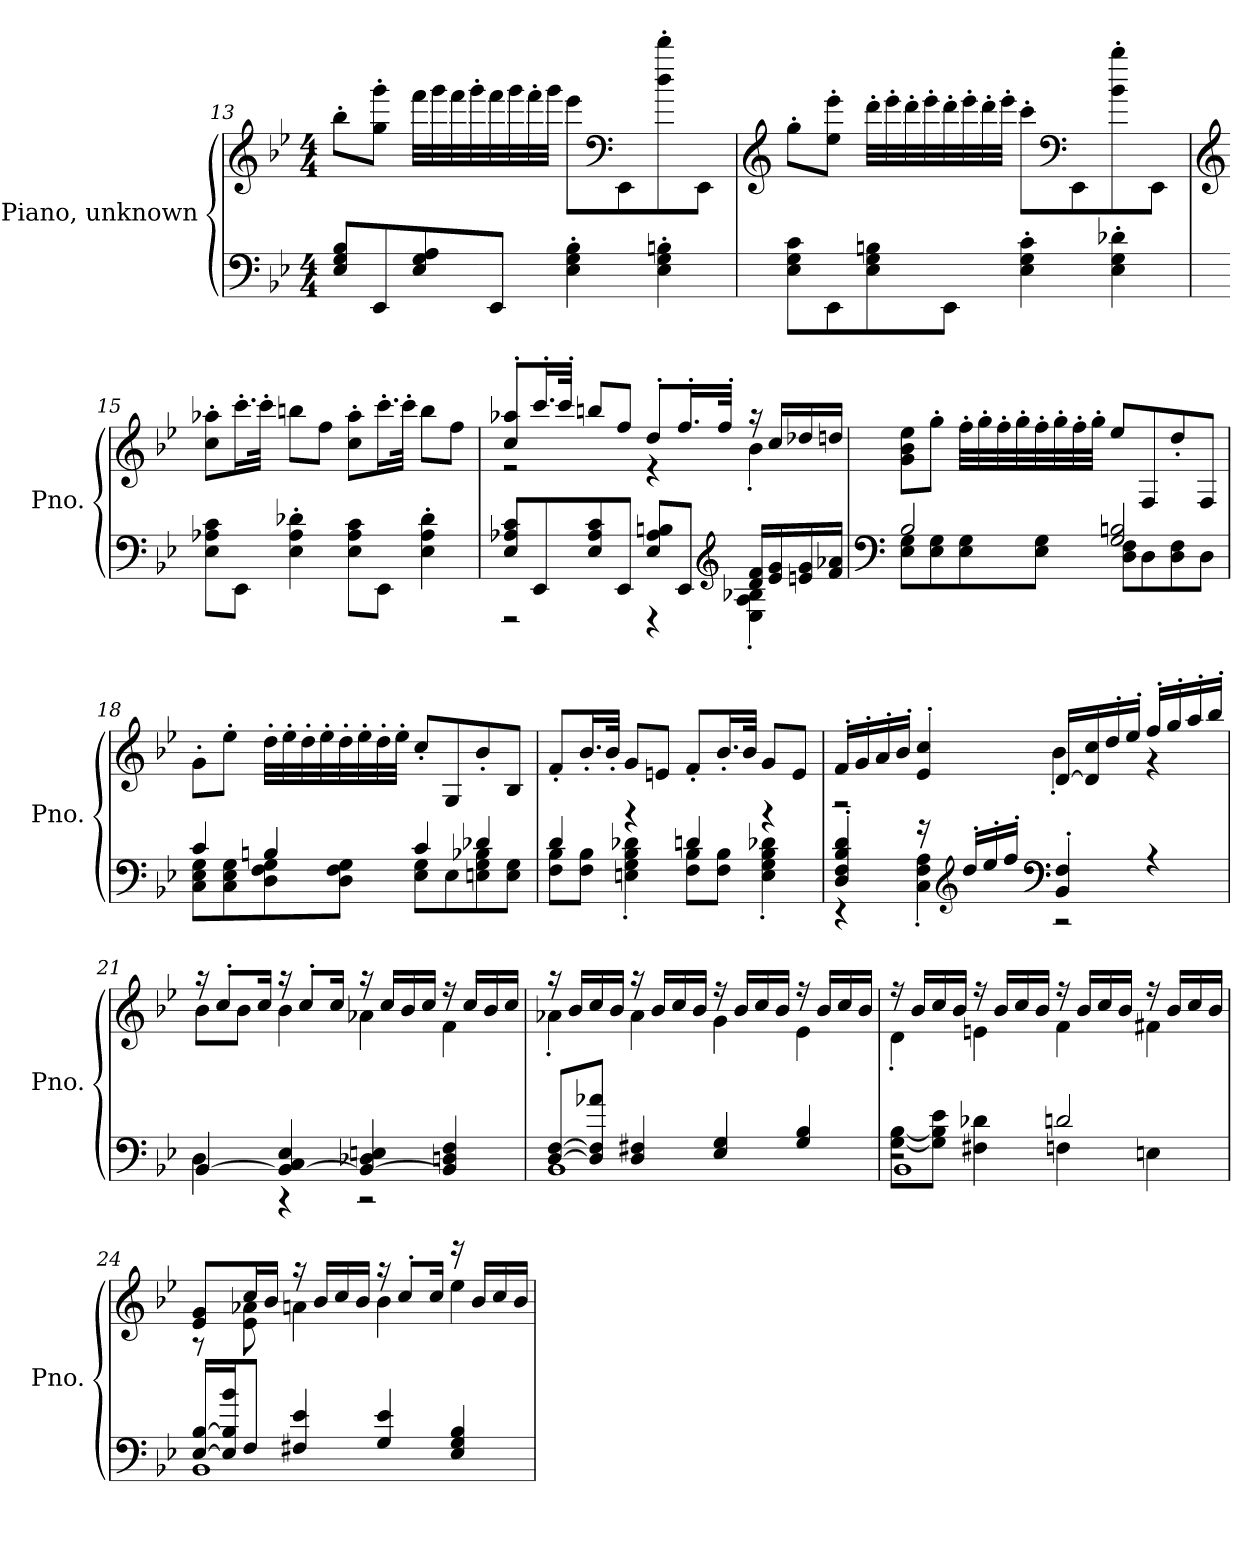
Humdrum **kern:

**kern	**kern
*part1	*part1
*staff2	*staff1
*I"Piano, unknown	*
*I'Pno.	*
*clefF4	*clefG2
*k[b-e-]	*k[b-e-]
*M4/4	*M4/4
=13	=13
8E-/ 8G/ 8B-/L	8bb-'\L
8EE-/	8gg\' 8ggg\'J
8E-/ 8G/ 8A/	32fff\LLL
.	32ggg\
.	32fff\
.	32ggg'\
8EE-/J	32fff\
.	32ggg\
.	32fff'\
.	32ggg\JJJ
4E-\' 4G\' 4B-\'	8eee-\L
*	*clefF4
.	8EE-\
4E-\' 4G\' 4Bn\'	8dd\' 8ddd\'
.	8EE-\J
!!LO:LB:g=z
=14	=14
*	*clefG2
8E-\ 8G\ 8c\L	8gg'\L
8EE-\	8ee-\' 8eee-\'J
8E-\ 8G\ 8Bn\	32ddd'\LLL
.	32eee-'\
.	32ddd'\
.	32eee-'\
8EE-\J	32ddd'\
.	32eee-'\
.	32ddd'\
.	32eee-'\JJJ
4E-\' 4G\' 4c\'	8ccc'\L
*	*clefF4
.	8EE-\
4E-\' 4G\' 4d-X\'	8b-\' 8bb-\'
.	8EE-\J
=15	=15
*	*clefG2
8E-\ 8A-X\ 8c\L	8cc\' 8aa-X\'L
8EE-\J	16.ccc'\L
.	32ccc'\JJk
4E-\' 4A-\' 4d-X\'	8bbn\L
.	8ff\J
8E-\ 8A-\ 8c\L	8cc\' 8aa-\'L
8EE-\J	16.ccc'\L
.	32ccc'\JJk
4E-\' 4A-\' 4d-\'	8bb\L
.	8ff\J
!!LO:PB:g=z
=16	=16
*^	*^
8E-/ 8A-X/ 8c/L	2r	8cc/' 8aa-X/'L	2r
8EE-/	.	16.ccc'/L	.
.	.	32ccc'/JJk	.
8E-/ 8A-/ 8c/	.	8bbn/L	.
8EE-/J	.	8ff/J	.
8E-/ 8A-/ 8Bn/L	4r	8dd'/L	4r
8EE-/J	.	16.ff'/L	.
.	.	32ff'/JJk	.
*clefG2	*	*	*
16d/ 16f/LL	4E-\' 4A-\' 4B-X\'	16r	4b-'\
16e-/ 16g/	.	16cc/LL	.
16en/ 16g/	.	16dd-X/	.
16f/ 16a-X/JJ	.	16ddn/JJ	.
*	*	*v	*v
=17	=17	=17
*clefF4	*	*
2B-/	8E-\ 8G\L	8g\ 8b-\ 8ee-\L
.	8E-\ 8G\	8gg'\J
.	8E-\ 8G\	32ff'\LLL
.	.	32gg'\
.	.	32ff'\
.	.	32gg'\
.	8E-\ 8G\J	32ff'\
.	.	32gg'\
.	.	32ff'\
.	.	32gg'\JJJ
2G/ 2Bn/	8D\ 8F\L	8ee-/L
.	8D\	8F/
.	8D\ 8F\	8dd'/
.	8D\J	8F/J
!!LO:LB:g=z
=18	=18	=18
4c/	8C\ 8E-\ 8G\L	8g'\L
.	8C\ 8E-\ 8G\	8ee-'\J
4Bn/	8D\ 8F\ 8G\	32dd'\LLL
.	.	32ee-'\
.	.	32dd'\
.	.	32ee-'\
.	8D\ 8F\ 8G\J	32dd'\
.	.	32ee-'\
.	.	32dd'\
.	.	32ee-'\JJJ
4c/	8E-\ 8G\L	8cc'/L
.	8E-\	8G/
4d-X/	8En\ 8G\ 8B-X\	8b-'/
.	8E\ 8G\J	8B-/J
=19	=19	=19
4d/	8F\ 8B-\L	8f'/L
.	8F\ 8B-\J	16.b-'/L
.	.	32b-'/JJk
4r	4En\' 4G\' 4B-\' 4d-X\'	8g/L
.	.	8en/J
4dn/	8F\ 8B-\L	8f'/L
.	8F\ 8B-\J	16.b-'/L
.	.	32b-/JJk
4r	4E\' 4G\' 4B-\' 4d-X\'	8g/L
.	.	8e/J
!!LO:LB:g=z
=20	=20	=20
*	*	*^
4D/' 4F/' 4B-/' 4d/'	4r	16f'/LL	2r
.	.	16g'/	.
.	.	16a'/	.
.	.	16b-'/JJ	.
16r	4C\' 4F\' 4A\'	4e-/' 4cc/'	.
*clefG2	*	*	*
16dd'/LL	.	.	.
16ee-'/	.	.	.
16ff'/JJ	.	.	.
*clefF4	*	*	*
4BB-/' 4F/'	2r	[16d/LL	4b-'\
.	.	16d/] 16cc/	.
.	.	16dd'/	.
.	.	16ee-'/JJ	.
4r	.	16ff'/LL	4r
.	.	16gg'/	.
.	.	16aa'/	.
.	.	16bb-'/JJ	.
=21	=21	=21	=21
[4BB-/	4D\	16r	8b-\L
.	.	8cc'/L	.
.	.	.	8b-\J
.	.	16cc/Jk	.
4BB-/_ 4C/ 4E-/	4r	16r	4b-\
.	.	8cc'/L	.
.	.	16cc/Jk	.
4BB-/_ 4D-X/ 4En/	2r	16r	4a-X\
.	.	16cc/LL	.
.	.	16b-/	.
.	.	16cc/JJ	.
4BB-/] 4Dn/ 4F/	.	16r	4f\
.	.	16cc/LL	.
.	.	16b-/	.
.	.	16cc/JJ	.
!!LO:LB:g=z	!!
=22	=22	=22	=22
[8D/ [8F/L	1BB-	16r	4a-X'\
.	.	16b-/LL	.
8D/] 8F/] 8a-X/J	.	16cc/	.
.	.	16b-/JJ	.
4D/ 4F#X/	.	16r	4a-\
.	.	16b-/LL	.
.	.	16cc/	.
.	.	16b-/JJ	.
4E-/ 4G/	.	16r	4g\
.	.	16b-/LL	.
.	.	16cc/	.
.	.	16b-/JJ	.
4G/ 4B-/	.	16r	4e-\
.	.	16b-/LL	.
.	.	16cc/	.
.	.	16b-/JJ	.
=23	=23	=23	=23
*	*^	*	*
2r	[8G\ [8B-\L	1BB-	16r	4d'\
.	.	.	16b-/LL	.
.	8G\] 8B-\] 8e-\J	.	16cc/	.
.	.	.	16b-/JJ	.
.	4F#X\ 4d-X\	.	16r	4en\
.	.	.	16b-/LL	.
.	.	.	16cc/	.
.	.	.	16b-/JJ	.
2dn/	4Fn\	.	16r	4f\
.	.	.	16b-/LL	.
.	.	.	16cc/	.
.	.	.	16b-/JJ	.
.	4En\	.	16r	4f#X\
.	.	.	16b-/LL	.
.	.	.	16cc/	.
.	.	.	16b-/JJ	.
*	*v	*v	*	*
!!LO:LB:g=z	!!
=24	=24	=24	=24
[16E-/ [16B-/LL	1BB-	8e-/ 8g/L	8r
16E-/] 16B-/] 16b-/J	.	.	.
8F/J	.	16cc/L	8e-\ 8a-X\
.	.	16b-/JJ	.
4F#X/ 4e-/	.	16r	4an\
.	.	16b-/LL	.
.	.	16cc/	.
.	.	16b-/JJ	.
4G/ 4e-/	.	16r	4b-\
.	.	8cc'/L	.
.	.	16cc/Jk	.
4E-/ 4G/ 4B-/	.	16r	4ee-\
.	.	16b-/LL	.
.	.	16cc/	.
.	.	16b-/JJ	.
*v	*v	*	*
*	*v	*v
=	=
*-	*-
